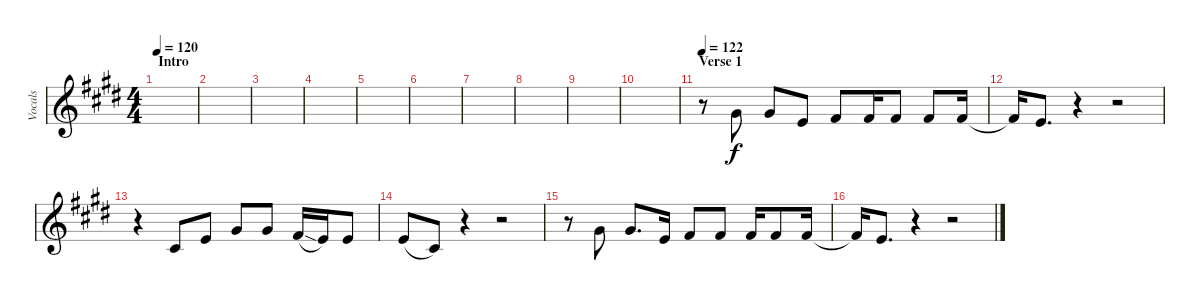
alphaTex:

\defaultSystemsLayout 4
\bracketExtendMode groupsimilarinstruments
\otherSystemsTrackNameOrientation horizontal
\track ("Vocals (Frank Zappa)" "Vocals") {instrument lead7fifths}
\staff {score}
\tuning (E4 B3 G3 D3 A2 E2)
\ts (4 4)
\section ("" "Intro")
\ac
\tempo 120
\clef g2
\scale
0.538462
\ks e
|
\scale
0.230769 |
\scale
0.230769 |
\scale
0.333333 |
\scale
0.333333 |
\scale
0.333333 |
\scale
0.333333 |
\scale
0.333333 |
\scale
0.333333 |
\scale
0.333333 |
\section ("" "Verse 1")
\tempo 122
\scale
0.333333 r.8{beam Down} 4.1{acc #}.8{beam Up} 4.1{acc #}.8{beam Up} 5.2{acc forcenatural}.8{beam Up} 2.1{acc #}.8{beam Up} 2.1{acc #}.16{beam Up} 2.1{acc #}.8{beam Up} 2.1{acc #}.8{beam Up} 2.1{acc #}.16{beam Up} |
\scale
0.333333 2.1{t acc #}.16{beam Up} 0.1{acc forcenatural}.8{d beam Up} r.4{beam Up} r.2{beam Up} |
\scale
0.333333 r.4{beam Down} 2.2{acc #}.8{beam Up} 5.2{acc forcenatural}.8{beam Up} 4.1{acc #}.8{beam Up} 4.1{acc #}.8{beam Up} 2.1{ss acc #}.16{legatoorigin beam Up} 0.1{acc forcenatural}.16{beam Up} 0.1{acc forcenatural}.8{beam Up} |
\scale
0.333333 0.1{acc forcenatural}.8{legatoorigin beam Up} 2.2{acc #}.8{beam Up} r.4{beam Up} r.2{beam Up} |
\scale
0.333333 r.8{beam Down} 4.1{acc #}.8{beam Up} 4.1{acc #}.8{d beam Up} 5.2{acc forcenatural}.16{beam Up} 7.2{acc #}.8{beam Up} 2.1{acc #}.8{beam Up} 2.1{acc #}.16{beam Up} 2.1{acc #}.8{beam Up} 2.1{acc #}.16{beam Up} |
\scale
0.333333 2.1{t acc #}.16{beam Up} 0.1{acc forcenatural}.8{d beam Up} r.4{beam Up} r.2{beam Up}
